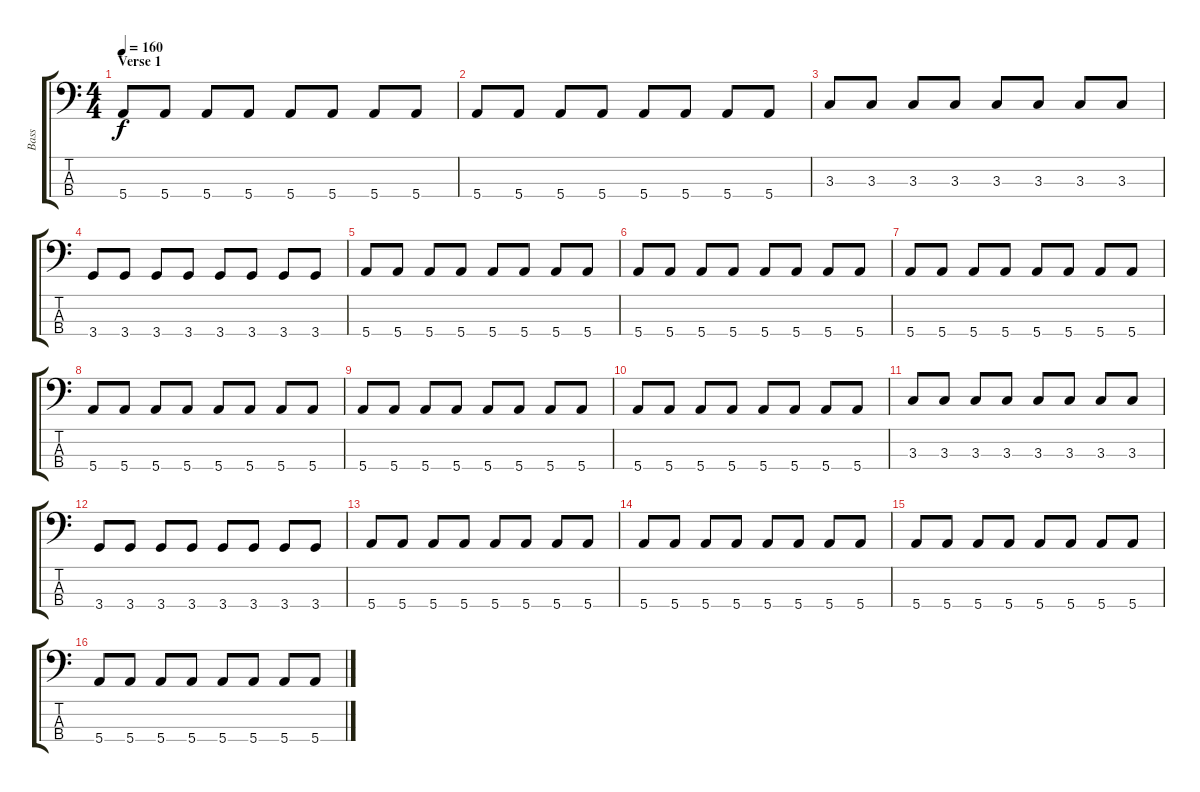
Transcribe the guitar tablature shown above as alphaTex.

\track ("Bass" "Bass") {instrument electricbassfinger}
\staff {score tabs}
\tuning (G2 D2 A1 E1) {hide}
\ts (4 4)
\section ("" "Verse 1")
\tempo 160
\clef f4
\ks c
5.4.8{dy f} 5.4.8 5.4.8 5.4.8 5.4.8 5.4.8 5.4.8 5.4.8 |
5.4.8 5.4.8 5.4.8 5.4.8 5.4.8 5.4.8 5.4.8 5.4.8 |
3.3.8 3.3.8 3.3.8 3.3.8 3.3.8 3.3.8 3.3.8 3.3.8 |
3.4.8 3.4.8 3.4.8 3.4.8 3.4.8 3.4.8 3.4.8 3.4.8 |
5.4.8 5.4.8 5.4.8 5.4.8 5.4.8 5.4.8 5.4.8 5.4.8 |
5.4.8 5.4.8 5.4.8 5.4.8 5.4.8 5.4.8 5.4.8 5.4.8 |
5.4.8 5.4.8 5.4.8 5.4.8 5.4.8 5.4.8 5.4.8 5.4.8 |
5.4.8 5.4.8 5.4.8 5.4.8 5.4.8 5.4.8 5.4.8 5.4.8 |
5.4.8 5.4.8 5.4.8 5.4.8 5.4.8 5.4.8 5.4.8 5.4.8 |
5.4.8 5.4.8 5.4.8 5.4.8 5.4.8 5.4.8 5.4.8 5.4.8 |
3.3.8 3.3.8 3.3.8 3.3.8 3.3.8 3.3.8 3.3.8 3.3.8 |
3.4.8 3.4.8 3.4.8 3.4.8 3.4.8 3.4.8 3.4.8 3.4.8 |
5.4.8 5.4.8 5.4.8 5.4.8 5.4.8 5.4.8 5.4.8 5.4.8 |
5.4.8 5.4.8 5.4.8 5.4.8 5.4.8 5.4.8 5.4.8 5.4.8 |
5.4.8 5.4.8 5.4.8 5.4.8 5.4.8 5.4.8 5.4.8 5.4.8 |
5.4.8 5.4.8 5.4.8 5.4.8 5.4.8 5.4.8 5.4.8 5.4.8
